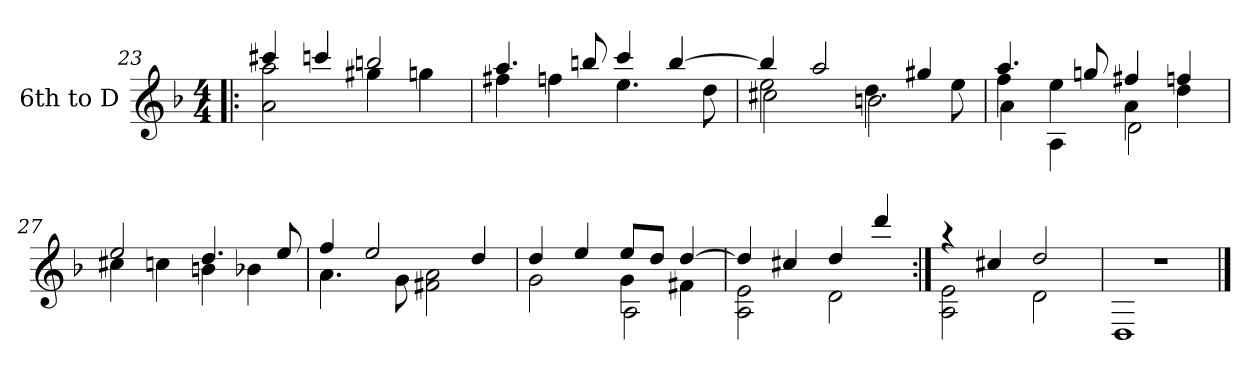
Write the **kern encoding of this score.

**kern
*part1
*staff1
*I"6th to D
*clefG2
*ITrd7c12
*k[b-]
*d:
*M4/4
=23!|:
*^
4cc#Xi/	2Ai\ 2ai
4ccni/	.
2bni/	4g#Xi\
.	4gni\
=24	=24
4.ai/	4f#Xi\
.	4fni\
8bni/	.
4cci/	4.ei\
[>4bi/	.
.	8di\
=25	=25
*	*^
4bi/]	2ei\	2c#Xi\
2ai/	.	.
.	4.di\	2Bni\
4g#Xi/	.	.
.	8ei\	.
=26	=26	=26
4.ai/	4fi\	4Ai\
.	4ei\	4AAi\
8gni/	.	.
4f#Xi/	4Ai\	2Di\
4fni/	4di\	.
*	*v	*v
!!LO:LB:g=z
=27	=27
2ei/	4c#Xi\
.	4cni\
4.di/	4Bni\
.	4B-Xi\
8ei/	.
=28	=28
4fi/	4.Ai\
2ei/	.
.	8Gi\
.	2F#Xi\ 2Ai
4di/	.
=29	=29
*	*^
4di/	2Gi\	2ryy
4ei/	.	.
8ei/L	4Gi\	2AAi\
8di/J	.	.
[>4di/	4F#Xi\	.
*	*v	*v
=30	=30
4di/]	2AAi\ 2Ei
4c#Xi/	.
4di/	2Di\
4ddi/	.
=31:|!	=31:|!
4r	2AAi\ 2Ei
4c#Xi/	.
2di/	2Di\
=32	=32
1r	1DDi
*v	*v
==
*-
